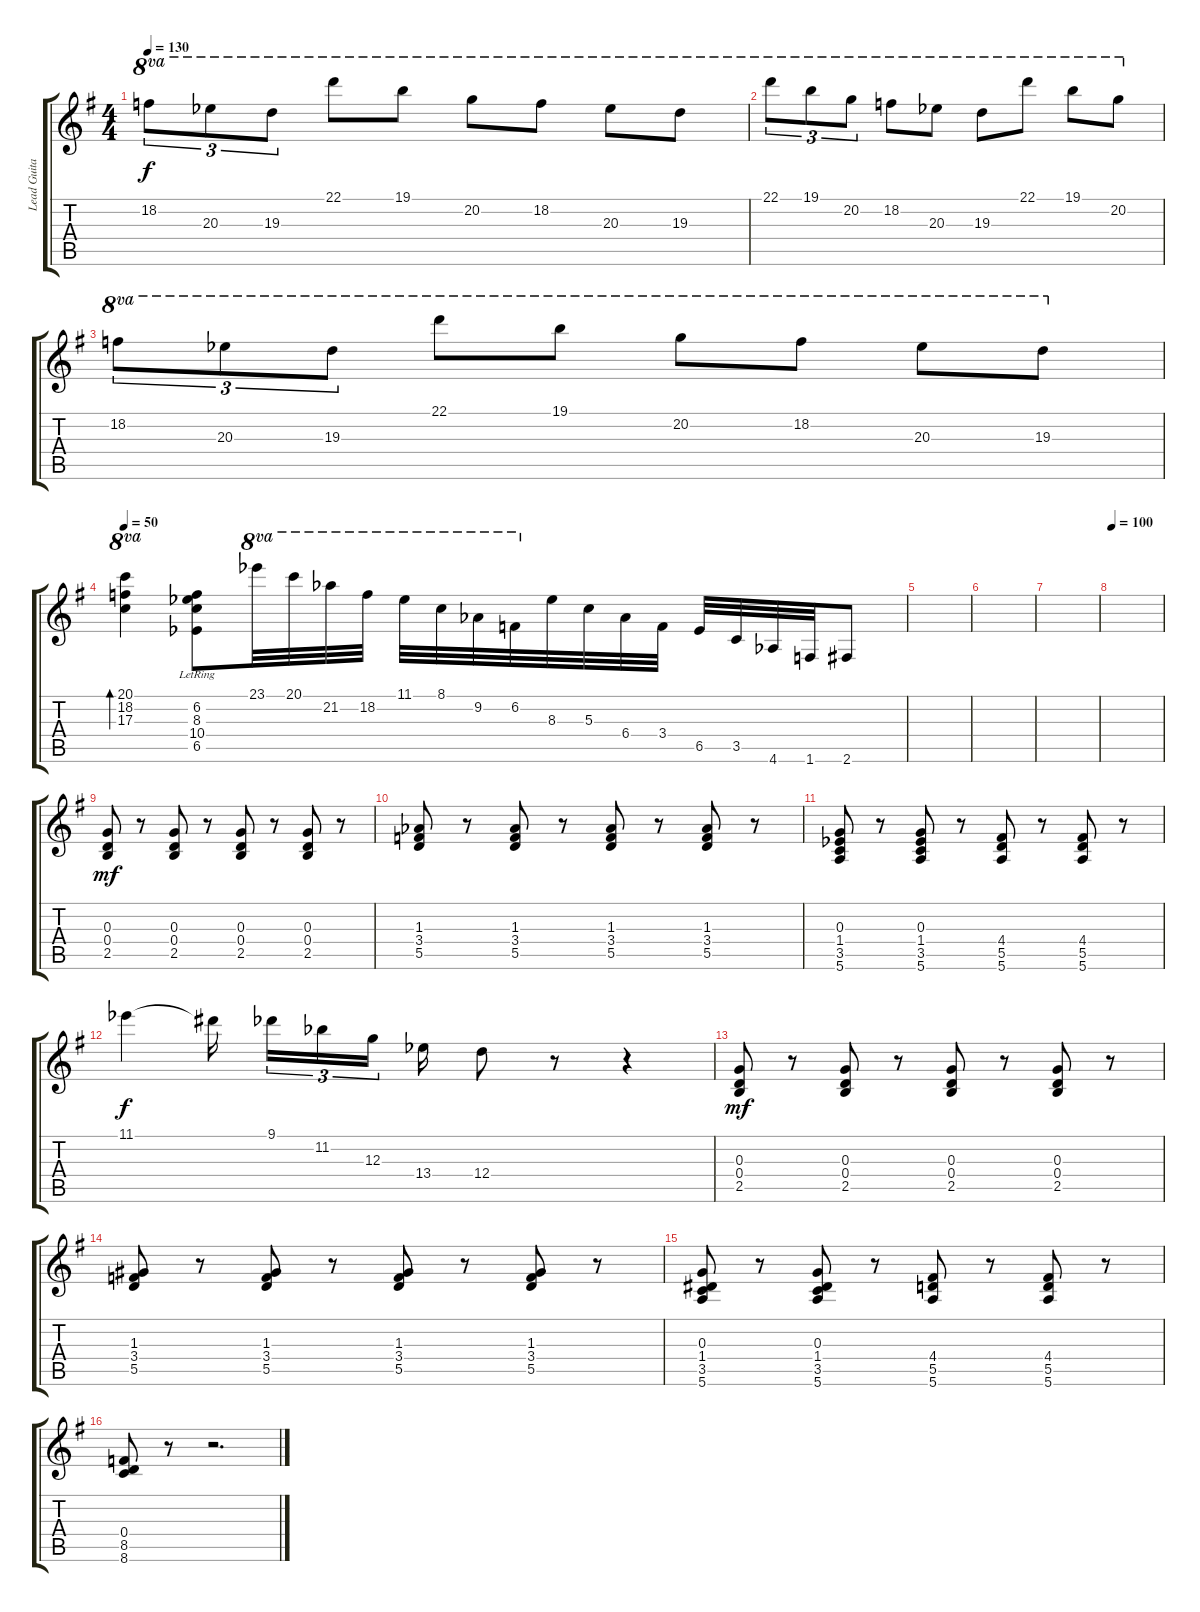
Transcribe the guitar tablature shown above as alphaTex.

\track ("Lead Guitars" "Lead Guita") {instrument electricguitarjazz}
\staff {score tabs}
\tuning (E4 B3 G3 D3 A2 E2) {hide}
\ts (4 4)
\tempo 130
\clef g2
\ks g
18.2.8{tu (3 2) ot 8va dy f} 20.3{acc b}.8{tu (3 2) ot 8va} 19.3.8{tu (3 2) ot 8va} 22.1.8{ot 8va} 19.1.8{ot 8va} 20.2.8{ot 8va} 18.2.8{ot 8va} 20.3{acc b}.8{ot 8va} 19.3.8{ot 8va} |
22.1.8{tu (3 2) ot 8va} 19.1.8{tu (3 2) ot 8va} 20.2.8{tu (3 2) ot 8va} 18.2.8{ot 8va} 20.3{acc b}.8{ot 8va} 19.3.8{ot 8va} 22.1.8{ot 8va} 19.1.8{ot 8va} 20.2.8{ot 8va} |
18.2.8{tu (3 2) ot 8va} 20.3{acc b}.8{tu (3 2) ot 8va} 19.3.8{tu (3 2) ot 8va} 22.1.8{ot 8va} 19.1.8{ot 8va} 20.2.8{ot 8va} 18.2.8{ot 8va} 20.3{acc b}.8{ot 8va} 19.3.8{ot 8va} |
\tempo 50
(20.1 18.2 17.3).4{bd 60 ot 8va} (6.2{lr} 8.3{lr acc b} 10.4{lr} 6.5{lr acc b}).8 23.1{acc b}.32{ot 8va} 20.1.32{ot 8va} 21.2{acc b}.32{ot 8va} 18.2.32{ot 8va} 11.1{acc b}.32{ot 8va} 8.1.32{ot 8va} 9.2{acc b}.32{ot 8va} 6.2.32{ot 8va} 8.3{acc b}.32 5.3.32 6.4{acc b}.32 3.4.32 6.5{acc b}.32 3.5.32 4.6{acc b}.32 1.6.32 2.6.8 |
|
|
|
\tempo 100
|
(0.3 0.4 2.5).8{dy mf} r.8 (0.3 0.4 2.5).8 r.8 (0.3 0.4 2.5).8 r.8 (0.3 0.4 2.5).8 r.8 |
(1.3{acc b} 3.4 5.5).8 r.8 (1.3{acc b} 3.4 5.5).8 r.8 (1.3{acc b} 3.4 5.5).8 r.8 (1.3{acc b} 3.4 5.5).8 r.8 |
(0.3 1.4{acc b} 3.5 5.6).8 r.8 (0.3 1.4{acc b} 3.5 5.6).8 r.8 (4.4 5.5 5.6).8 r.8 (4.4 5.5 5.6).8 r.8 |
11.1{acc b}.4{dy f} 11.1{t}.16{beam splitsecondary} 9.1{acc b}.16{tu (3 2)} 11.2{acc b}.16{tu (3 2)} 12.3.16{tu (3 2) beam splitsecondary} 13.4{acc b}.16 12.4.8 r.8 r.4 |
(0.3 0.4 2.5).8{dy mf} r.8 (0.3 0.4 2.5).8 r.8 (0.3 0.4 2.5).8 r.8 (0.3 0.4 2.5).8 r.8 |
(1.3 3.4 5.5).8 r.8 (1.3 3.4 5.5).8 r.8 (1.3 3.4 5.5).8 r.8 (1.3 3.4 5.5).8 r.8 |
(0.3 1.4 3.5 5.6).8 r.8 (0.3 1.4 3.5 5.6).8 r.8 (4.4 5.5 5.6).8 r.8 (4.4 5.5 5.6).8 r.8 |
(0.4 8.5 8.6).8 r.8 r.2{d}
